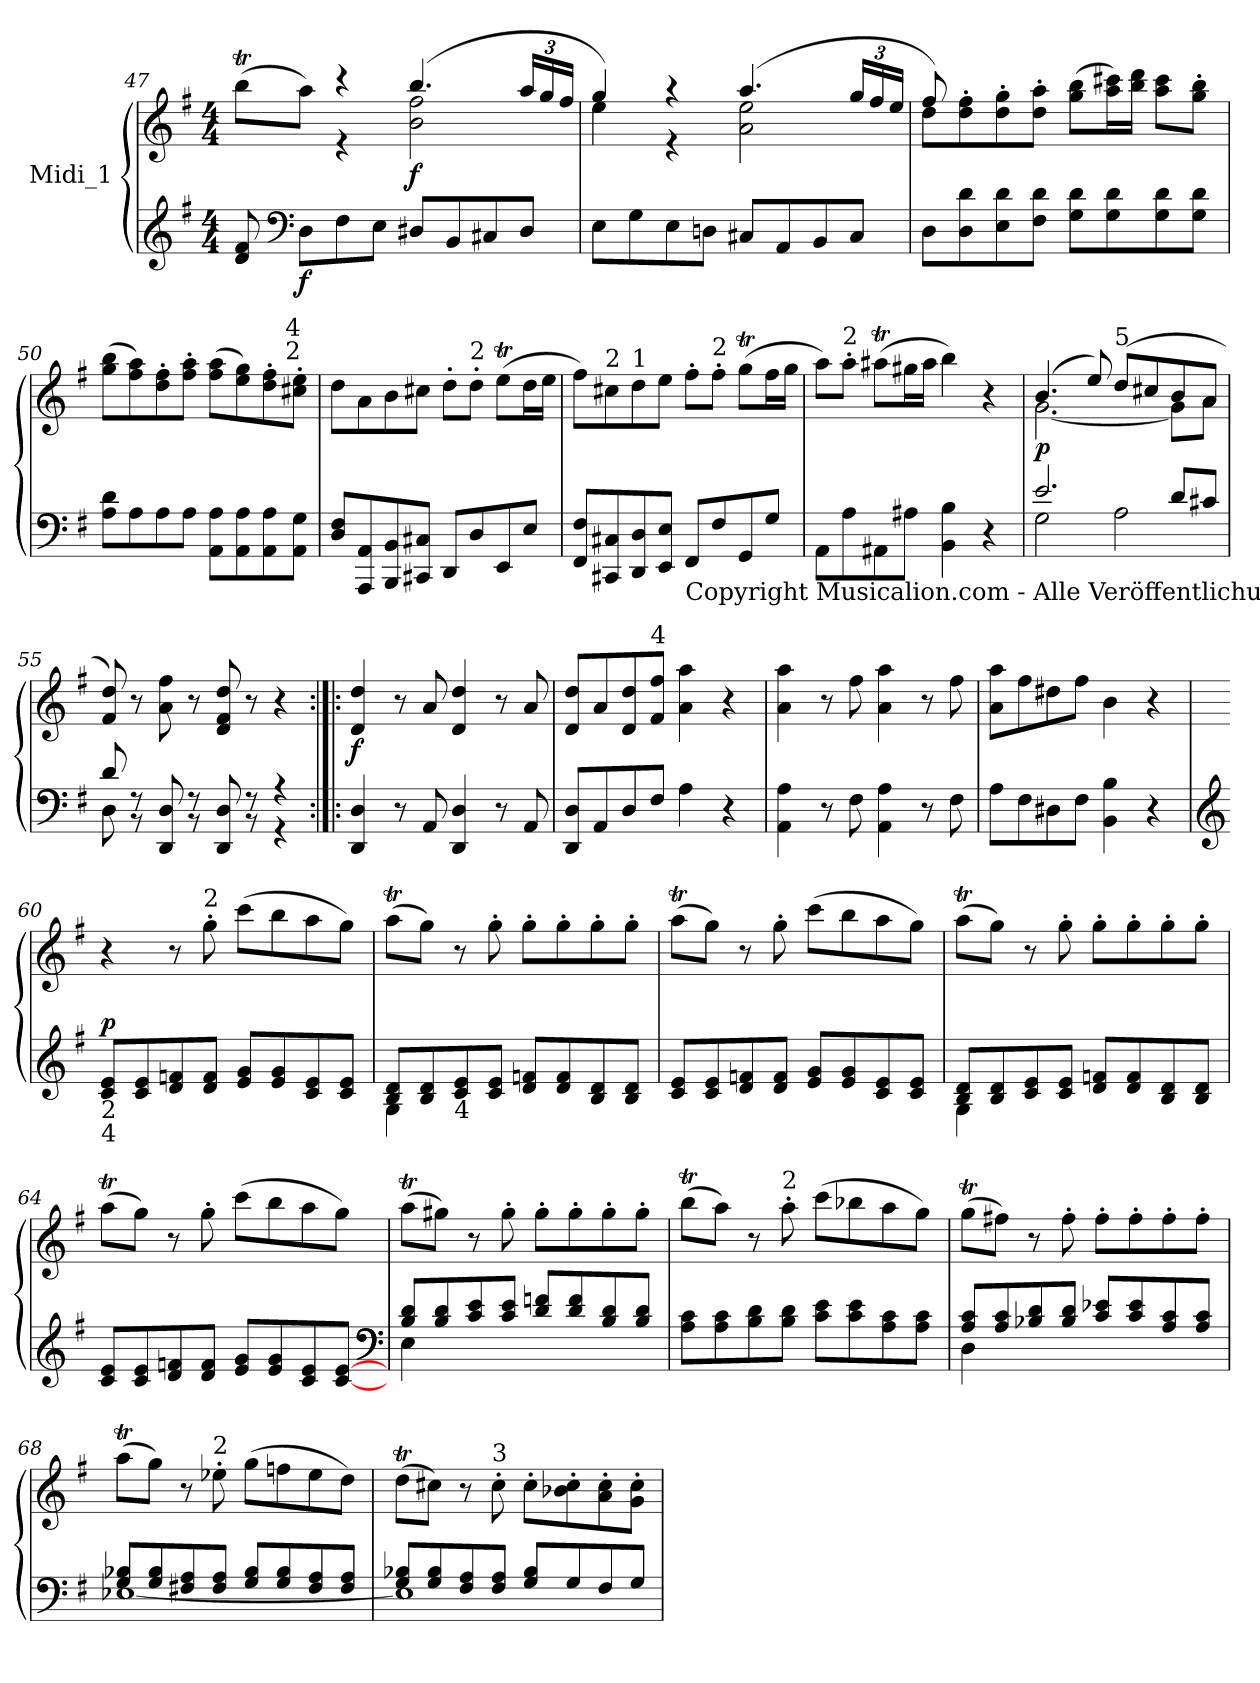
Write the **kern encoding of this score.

**kern	**kern	**dynam
*part1	*part1	*part1
*staff2	*staff1	*staff1/2
*I"Midi_1	*	*
!!LO:LB:g=z
*clefG2	*clefG2	*
*k[f#]	*k[f#]	*
*G:	*G:	*
*M4/4	*M4/4	*
=47	=47	=47
*	*^	*
8d 8f#	(>8bbt\L	4ryy	.
*clefF4	*	*	*
!	!	!	!LO:DY:b=2
8DL	8aa\J)	.	f
8F#	4r	4r	.
8EJ	.	.	.
!	!	!	!LO:DY:b
8D#XL	(>4.bb/	2b\ 2ff#\	f
8BB	.	.	.
8C#X	.	.	.
8D#J	24aa/LL	.	.
.	24gg/	.	.
.	24ff#/JJ	.	.
=48	=48	=48	=48
8EL	4gg/)	4ee\	.
8G	.	.	.
8E	4r	4r	.
8DnJ	.	.	.
8C#XL	(>4.aa/	2a\ 2ee\	.
8AA	.	.	.
8BB	.	.	.
8C#J	24gg/LL	.	.
.	24ff#/	.	.
.	24ee/JJ	.	.
=49	=49	=49	=49
8DL	8ff#/)	8dd\L	.
8D 8d	8ryy	8dd\' 8ff#\'	.
8E 8d	4ryy	8dd\' 8gg\'	.
8F# 8dJ	.	8dd\' 8aa\'J	.
8G 8dL	(>8gg\ 8bb\L	2ryy	.
8G 8d	16aa\ 16ccc#X\L)	.	.
.	16bb\ 16ddd\JJ	.	.
8G 8d	8aa\ 8ccc#\L	.	.
8G 8dJ	8gg\' 8bb\'J	.	.
=50	=50	=50	=50
8A 8dL	(>8gg\ 8bb\L	2ryy	.
8A	8ff#\ 8aa\)	.	.
8A	8dd\' 8ff#\'	.	.
8AJ	8ff#\' 8aa\'J	.	.
8AA 8AL	(>8ff#\ 8aa\L	2ryy	.
8AA 8A	8ee\ 8gg\)	.	.
8AA 8A	8dd\' 8ff#\'	.	.
!	!LO:TX:a:cj:t=4\n2	!	!
8AA 8GJ	8cc#X\' 8ee\'J	.	.
!!LO:LB:g=z	!!
=51	=51	=51	=51
*^	*	*	*
8D/ 8F#/L	2ryy	8dd\L	2ryy	.
8AAA/ 8AA/	.	8a\	.	.
8BBB/ 8BB/	.	8b\	.	.
8CC#X/ 8C#X/J	.	8cc#X\J	.	.
8DD/L	2ryy	8dd'\L	2ryy	.
!	!	!LO:TX:a:t=2	!	!
8D/	.	8dd'\J	.	.
8EE/	.	(>8eeT\L	.	.
8E/J	.	16dd\L	.	.
.	.	16ee\JJ	.	.
=52	=52	=52	=52	=52
8FF#/ 8F#/L	2ryy	8ff#\L)	2ryy	.
!	!	!LO:TX:a:t=2	!	!
8CC#X/ 8C#X/	.	8cc#X\	.	.
!	!	!LO:TX:a:t=1	!	!
8DD/ 8D/	.	8dd\	.	.
8EE/ 8E/J	.	8ee\J	.	.
!LO:TX:b:t=Copyright Musicalion.com - Alle Veröffentlichung bedürfen der gesonderten Genehmigung	!	!	!	!
8FF#/L	2ryy	8ff#'\L	2ryy	.
!	!	!LO:TX:a:t=2	!	!
8F#/	.	8ff#'\J	.	.
8GG/	.	(>8ggT\L	.	.
8G/J	.	16ff#\L	.	.
.	.	16gg\JJ	.	.
=53	=53	=53	=53	=53
8AA\L	2ryy	8aa\L)	2ryy	.
!	!	!LO:TX:a:t=2	!	!
8A\	.	8aa'\J	.	.
8AA#X\	.	(>8aa#Xt\L	.	.
8A#X\J	.	16gg#X\L	.	.
.	.	16aa#\JJ	.	.
4BB\ 4B\	2ryy	4bb\)	2ryy	.
4r	.	4r	.	.
=54	=54	=54	=54	=54
!	!	!	!	!LO:DY:b
2.e/	2G\	(>4.b/	[2.g\	p
.	.	8ee/)	.	.
!	!	!LO:TX:a:t=5	!	!
.	2A\	(>8dd/L	.	.
.	.	8cc#X/	.	.
8d/L	.	8b/	8g\L]	.
8c#X/J	.	8a/J	8a\J	.
=55	=55	=55	=55	=55
8d/	8D\	8f#/ 8dd/)	2ryy	.
8r	8r	8r	.	.
8DD/ 8D/	8ryy	8a\ 8ff#\	.	.
8r	8r	8r	.	.
8DD/ 8D/	8ryy	8d/ 8f#/ 8dd/	2ryy	.
8r	8r	8r	.	.
4r	4r	4r	.	.
*	*	*v	*v	*
!!LO:LB:g=z
=56:|!|:	=56:|!|:	=56:|!|:	=56:|!|:
!	!	!	!LO:DY:b
*v	*v	*	*
4DD 4D	4d 4dd	f
8r	8r	.
8AA	8a	.
4DD 4D	4d 4dd	.
8r	8r	.
8AA	8a	.
=57	=57	=57
8DD 8DL	8d 8ddL	.
8AA	8a	.
8D	8d 8dd	.
!	!LO:TX:a:t=4	!
8F#J	8f# 8ff#J	.
4A	4a 4aa	.
4r	4r	.
=58	=58	=58
4AA 4A	4a 4aa	.
8r	8r	.
8F#	8ff#	.
4AA 4A	4a 4aa	.
8r	8r	.
8F#	8ff#	.
=59	=59	=59
8AL	8a 8aaL	.
8F#	8ff#	.
8D#X	8dd#X	.
8F#J	8ff#J	.
4BB 4B	4b	.
4r	4r	.
!!LO:LB:g=z
=60	=60	=60
*clefG2	*	*
*^	*	*
!LO:TX:b:t=2\n4	!	!	!
!	!	!	!LO:DY:a=2
8c/ 8e/L	2ryy	4r	p
8c/ 8e/	.	.	.
8d/ 8fn/	.	8r	.
!	!	!LO:TX:a:t=2	!
8d/ 8f/J	.	8gg'	.
8e/ 8g/L	2ryy	(>8cccL	.
8e/ 8g/	.	8bb	.
8c/ 8e/	.	8aa	.
8c/ 8e/J	.	8ggJ)	.
=61	=61	=61	=61
8B/ 8d/L	4G\	(>8aaTL	.
8B/ 8d/	.	8ggJ)	.
!LO:TX:b:t=4	!	!	!
8c/ 8e/	4ryy	8r	.
8c/ 8e/J	.	8gg'	.
8d/ 8fn/L	2ryy	8gg'L	.
8d/ 8f/	.	8gg'	.
8B/ 8d/	.	8gg'	.
8B/ 8d/J	.	8gg'J	.
=62	=62	=62	=62
8c/ 8e/L	2ryy	(>8aaTL	.
8c/ 8e/	.	8ggJ)	.
8d/ 8fn/	.	8r	.
8d/ 8f/J	.	8gg'	.
8e/ 8g/L	2ryy	(>8cccL	.
8e/ 8g/	.	8bb	.
8c/ 8e/	.	8aa	.
8c/ 8e/J	.	8ggJ)	.
=63	=63	=63	=63
8B/ 8d/L	4G\	(>8aaTL	.
8B/ 8d/	.	8ggJ)	.
8c/ 8e/	4ryy	8r	.
8c/ 8e/J	.	8gg'	.
8d/ 8fn/L	2ryy	8gg'L	.
8d/ 8f/	.	8gg'	.
8B/ 8d/	.	8gg'	.
8B/ 8d/J	.	8gg'J	.
!!LO:LB:g=z
=64	=64	=64	=64
8c/ 8e/L	2ryy	(>8aaTL	.
8c/ 8e/	.	8ggJ)	.
8d/ 8fn/	.	8r	.
8d/ 8f/J	.	8gg'	.
8e/ 8g/L	2ryy	(>8cccL	.
8e/ 8g/	.	8bb	.
8c/ 8e/	.	8aa	.
[8c/ [8e/J	.	8ggJ)	.
*clefF4	*	*	*
=65	=65	=65	=65
8B/ 8d/L	4E\	(>8aaTL	.
8B/ 8d/	.	8gg#XJ)	.
8c/ 8e/	4ryy	8r	.
8c/ 8e/J	.	8gg#'	.
8d/ 8fn/L	2ryy	8gg#'L	.
8d/ 8f/	.	8gg#'	.
8B/ 8d/	.	8gg#'	.
8B/ 8d/J	.	8gg#'J	.
=66	=66	=66	=66
8A\ 8c\L	2ryy	(>8bbtL	.
8A\ 8c\	.	8aaJ)	.
8B\ 8d\	.	8r	.
!	!	!LO:TX:a:t=2	!
8B\ 8d\J	.	8aa'	.
8c\ 8e\L	2ryy	(>8cccL	.
8c\ 8e\	.	8bb-X	.
8A\ 8c\	.	8aa	.
8A\ 8c\J	.	8ggJ)	.
=67	=67	=67	=67
8A/ 8c/L	4D\	(>8ggTL	.
8A/ 8c/	.	8ff#XJ)	.
8B-X/ 8d/	4ryy	8r	.
8B-/ 8d/J	.	8ff#'	.
8c/ 8e-X/L	2ryy	8ff#'L	.
8c/ 8e-/	.	8ff#'	.
8A/ 8c/	.	8ff#'	.
8A/ 8c/J	.	8ff#'J	.
!!LO:LB:g=z
=68	=68	=68	=68
*	*	*^	*
8G/ 8B-X/L	[1E-X\	(>8aaT\L	2ryy	.
8G/ 8B-/	.	8gg\J)	.	.
8F#X/ 8A/	.	8r	.	.
!	!	!LO:TX:a:t=2	!	!
8F#/ 8A/J	.	8ee-X'\	.	.
8G/ 8B-/L	.	(>8gg\L	2ryy	.
8G/ 8B-/	.	8ffn\	.	.
8F#/ 8A/	.	8ee-\	.	.
8F#/ 8A/J	.	8dd\J)	.	.
=69	=69	=69	=69	=69
8G/ 8B-X/L	1E-\]	(>8ddT\L	2ryy	.
8G/ 8B-/	.	8cc#X\J)	.	.
8F#/ 8A/	.	8r	.	.
!	!	!LO:TX:a:t=3	!	!
8F#/ 8A/J	.	8cc#'\	.	.
8G/ 8B-/L	.	8cc#'\L	2ryy	.
8G/	.	8b-X\' 8cc#\'	.	.
8F#/	.	8a\' 8cc#\'	.	.
8G/J	.	8g\' 8cc#\'J	.	.
*v	*v	*	*	*
*	*v	*v	*
=	=	=
*-	*-	*-
